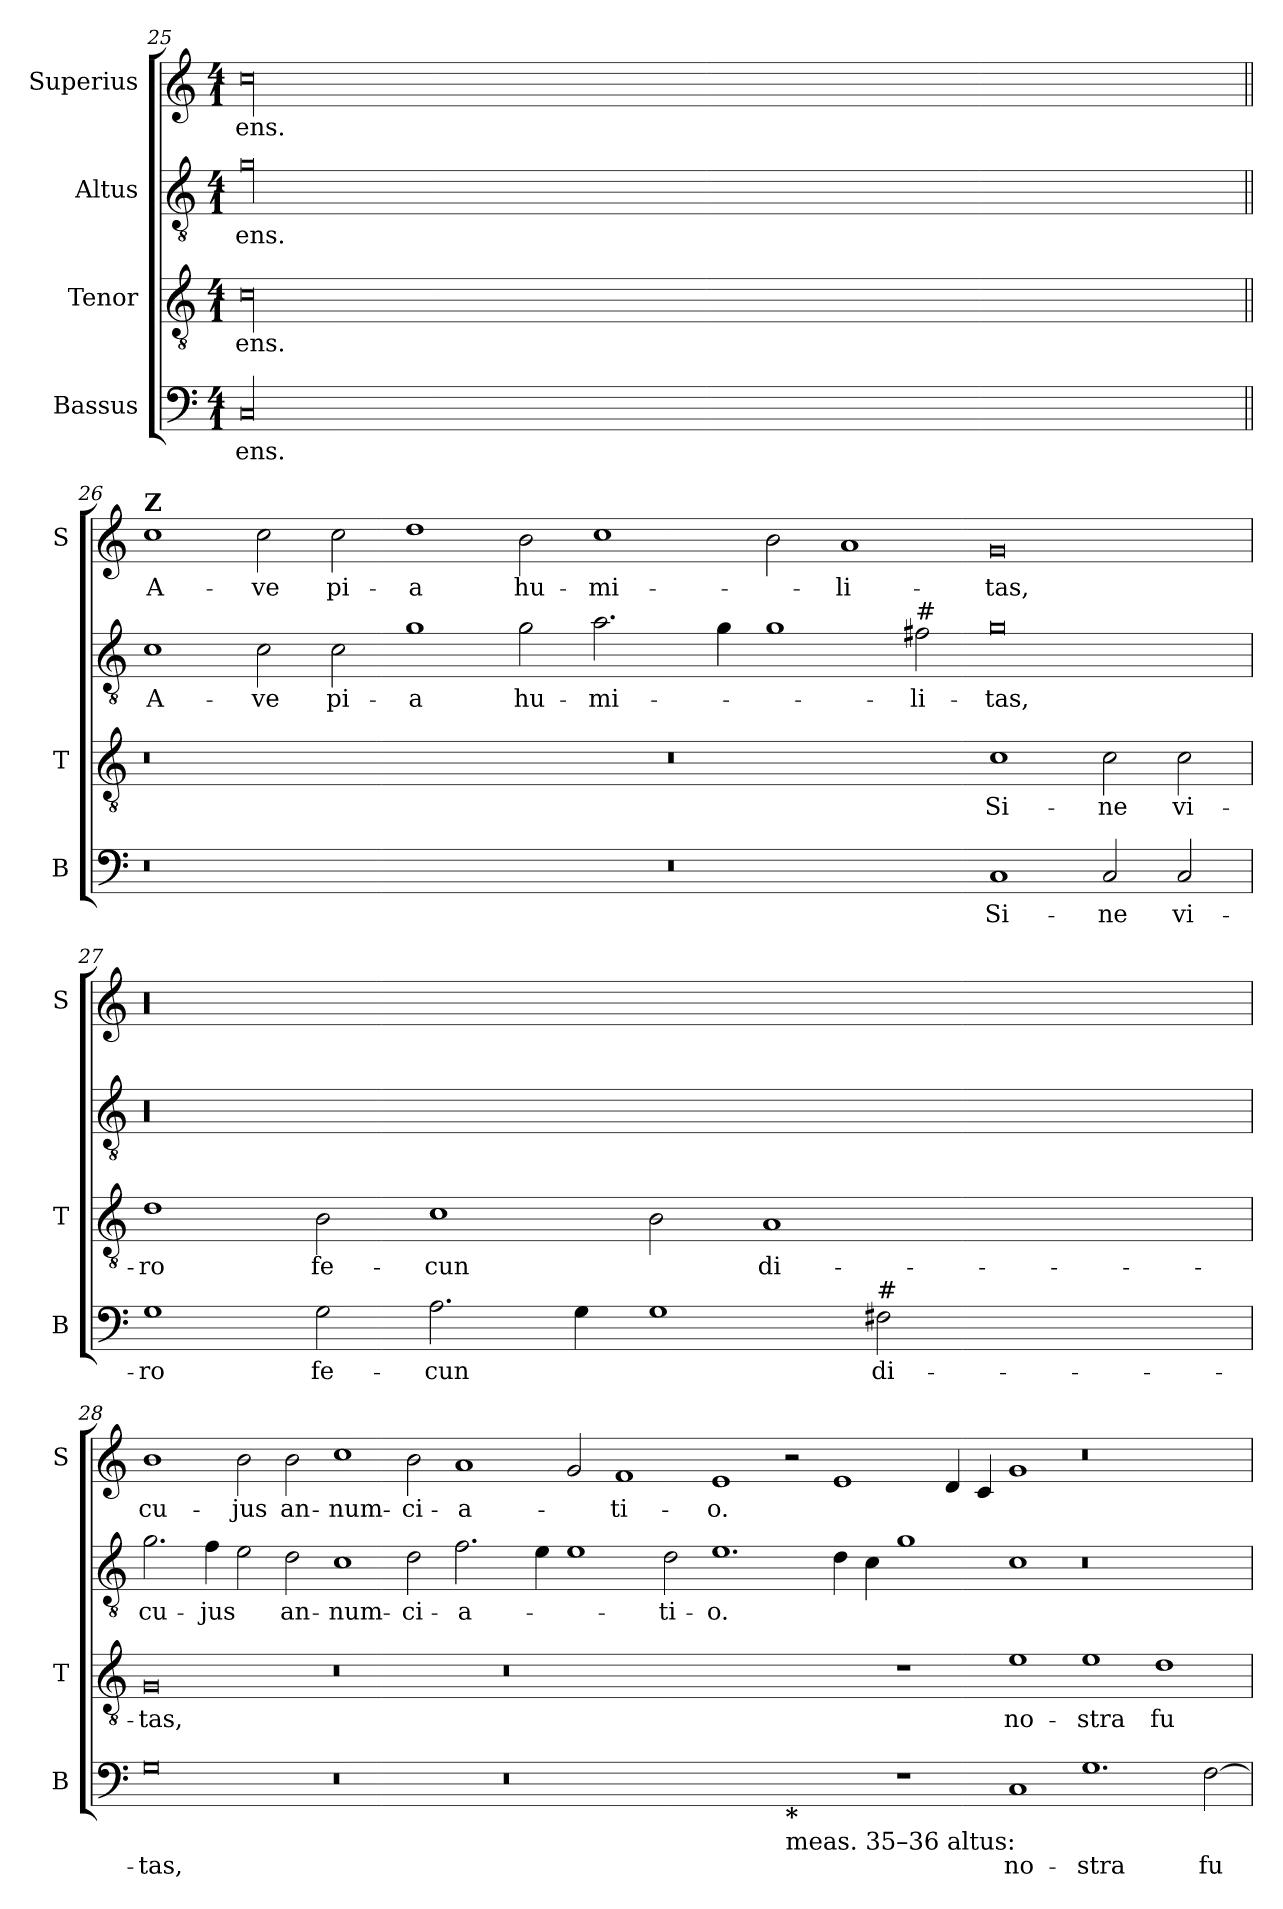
**kern	**text	**kern	**text	**kern	**text	**kern	**text
*part4	*part4	*part3	*part3	*part2	*part2	*part1	*part1
*staff4	*staff4	*staff3	*staff3	*staff2	*staff2	*staff1	*staff1
*I"Bassus	*	*I"Tenor	*	*I"Altus	*	*I"Superius	*
*I'B	*	*I'T	*	*	*	*I'S	*
*clefF4	*	*clefGv2	*	*clefGv2	*	*clefG2	*
*	*	*ITrd7c12	*	*ITrd7c12	*	*	*
*k[]	*	*k[]	*	*k[]	*	*k[]	*
*C:	*	*C:	*	*C:	*	*C:	*
*M4/1	*	*M4/1	*	*M4/1	*	*M4/1	*
=25	=25	=25	=25	=25	=25	=25	=25
!	!LO:LY:b	!	!LO:LY:b	!	!LO:LY:b	!	!LO:LY:b
00C	-ens.	00C	-ens.	00G	-ens.	00cc	-ens.
!!LO:LB:g=z
=26||	=26||	=26||	=26||	=26||	=26||	=26||	=26||
!	!	!	!	!	!	!LO:TX:a:B:t=Z	!
!	!	!	!	!	!LO:LY:b	!	!LO:LY:b
0r	.	0r	.	1C	A-	1cc	A-
!	!	!	!	!	!LO:LY:b	!	!LO:LY:b
.	.	.	.	2C\	-ve	2cc\	-ve
!	!	!	!	!	!LO:LY:b	!	!LO:LY:b
.	.	.	.	2C\	pi-	2cc\	pi-
!	!	!	!	!	!LO:LY:b	!	!LO:LY:b
0ryy	.	0ryy	.	1G	-a	1dd	-a
!	!	!	!	!	!LO:LY:b	!	!LO:LY:b
.	.	.	.	2G\	hu-	2b\	hu-
!	!	!	!	!	!LO:LY:b	!	!LO:LY:b
.	.	.	.	2.A\	-mi-	1cc	-mi-
0r	.	0r	.	.	.	.	.
.	.	.	.	4G\	.	.	.
.	.	.	.	1G	.	2b\	.
!	!	!	!	!	!	!	!LO:LY:b
.	.	.	.	.	.	1a	-li-
!	!	!	!	!LO:TX:a:t=#	!	!	!
!	!	!	!	!	!LO:LY:b	!	!
.	.	.	.	2F#\	-li-	.	.
!	!LO:LY:b	!	!LO:LY:b	!	!LO:LY:b	!	!LO:LY:b
1C	Si-	1C	Si-	0G	-tas,	0g	-tas,
!	!LO:LY:b	!	!LO:LY:b	!	!	!	!
2C/	-ne	2C\	-ne	.	.	.	.
!	!LO:LY:b	!	!LO:LY:b	!	!	!	!
2C/	vi-	2C\	vi-	.	.	.	.
=27	=27	=27	=27	=27	=27	=27	=27
!	!LO:LY:b	!	!LO:LY:b	!	!	!	!
1G	-ro	1D	-ro	00r	.	00r	.
!	!LO:LY:b	!	!LO:LY:b	!	!	!	!
2G\	fe-	2BB\	fe-	.	.	.	.
!	!LO:LY:b	!	!LO:LY:b	!	!	!	!
2.A\	-cun	1C	-cun	.	.	.	.
4G\	.	.	.	.	.	.	.
1G	.	2BB\	.	.	.	.	.
!	!	!	!LO:LY:b	!	!	!	!
.	.	1AA	di-	.	.	.	.
!LO:TX:a:t=#	!	!	!	!	!	!	!
!	!LO:LY:b	!	!	!	!	!	!
2F#\	di-	.	.	.	.	.	.
0ryy	.	0ryy	.	0ryy	.	0ryy	.
!!LO:LB:g=z
=28	=28	=28	=28	=28	=28	=28	=28
!	!LO:LY:b	!	!LO:LY:b	!	!LO:LY:b	!	!LO:LY:b
*^	*	*	*	*	*	*	*
0G	1%7ryy	-tas,	0GG	-tas,	2.G\	cu-	1b	cu-
!	!	!	!	!	!	!LO:LY:b	!	!
.	.	.	.	.	4F\	-jus	.	.
!	!	!	!	!	!	!	!	!LO:LY:b
.	.	.	.	.	2E\	.	2b\	-jus
!	!	!	!	!	!	!LO:LY:b	!	!LO:LY:b
.	.	.	.	.	2D\	an-	2b\	an-
!	!	!	!	!	!	!LO:LY:b	!	!LO:LY:b
0r	.	.	0r	.	1C	-num-	1cc	-num-
!	!	!	!	!	!	!LO:LY:b	!	!LO:LY:b
.	.	.	.	.	2D\	-ci-	2b\	-ci-
!	!	!	!	!	!	!LO:LY:b	!	!LO:LY:b
.	.	.	.	.	2.F\	-a-	1a	-a-
0r	.	.	0r	.	.	.	.	.
.	.	.	.	.	4E\	.	.	.
.	.	.	.	.	1E	.	2g/	.
!	!	!	!	!	!	!	!	!LO:LY:b
.	.	.	.	.	.	.	1f	-ti-
!	!	!	!	!	!	!LO:LY:b	!	!
.	.	.	.	.	2D\	-ti-	.	.
!	!	!	!	!	!	!LO:LY:b	!	!LO:LY:b
0ryy	.	.	0ryy	.	1.E	-o.	1e	-o.
!	!LO:TX:b:B:t=*	!	!	!	!	!	!	!
!	!LO:TX:b:t=meas. 35–36 altus&colon;	!	!	!	!	!	!	!
.	1ryy	.	.	.	.	.	2r	.
.	.	.	.	.	4D\	.	1e	.
.	.	.	.	.	4C\	.	.	.
1r	00ryy	.	1r	.	1G	.	.	.
.	.	.	.	.	.	.	4d/	.
.	.	.	.	.	.	.	4c/	.
!	!	!LO:LY:b	!	!LO:LY:b	!	!	!	!
1C	.	no-	1E	no-	1C	.	1g	.
!	!	!LO:LY:b	!	!LO:LY:b	!	!	!	!
1.G	.	-stra	1E	-stra	0r	.	0r	.
!	!	!	!	!LO:LY:b	!	!	!	!
.	.	.	1D	fu-	.	.	.	.
!	!	!LO:LY:b	!	!	!	!	!	!
[>2F\	.	fu-	.	.	.	.	.	.
*v	*v	*	*	*	*	*	*	*
=	=	=	=	=	=	=	=
*-	*-	*-	*-	*-	*-	*-	*-
